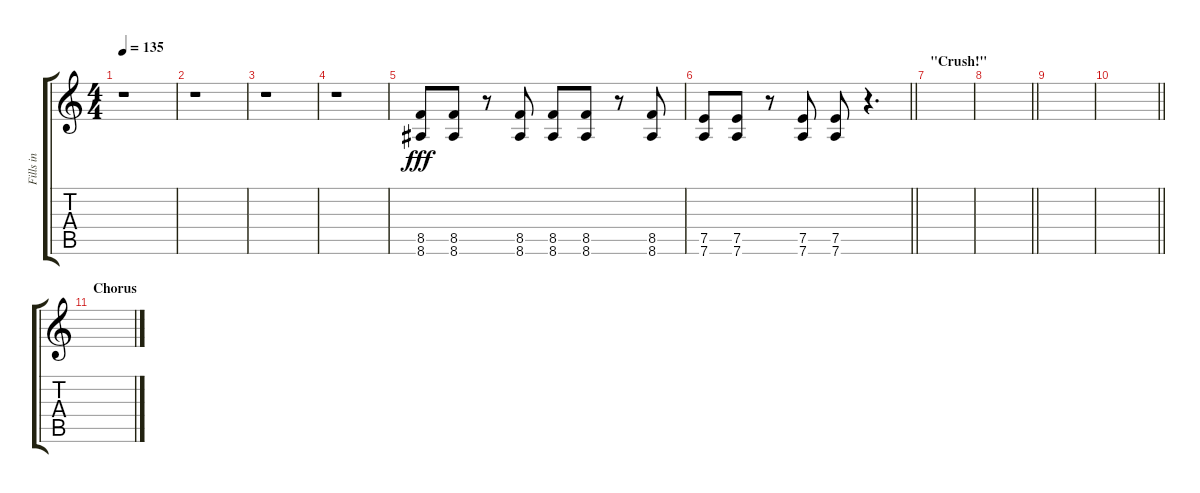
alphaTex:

\track ("Fills in" "Fills in") {instrument distortionguitar}
\staff {score tabs}
\tuning (E4 B3 G3 D3 A2 D2) {hide}
\ts (4 4)
\tempo 135
\clef g2
\ks c
r.1{dy mp} |
r.1 |
r.1 |
r.1 |
(8.5 8.6).8{dy fff} (8.5 8.6).8 r.8 (8.5 8.6).8 (8.5 8.6).8 (8.5 8.6).8 r.8 (8.5 8.6).8 |
\barLineRight lightlight
(7.5 7.6).8 (7.5 7.6).8 r.8 (7.5 7.6).8 (7.5 7.6).8 r.4{d} |
\section ("" "\"Crush!\"")
|
\barLineRight lightlight
|
|
\barLineRight lightlight
|
\section ("" "Chorus")
